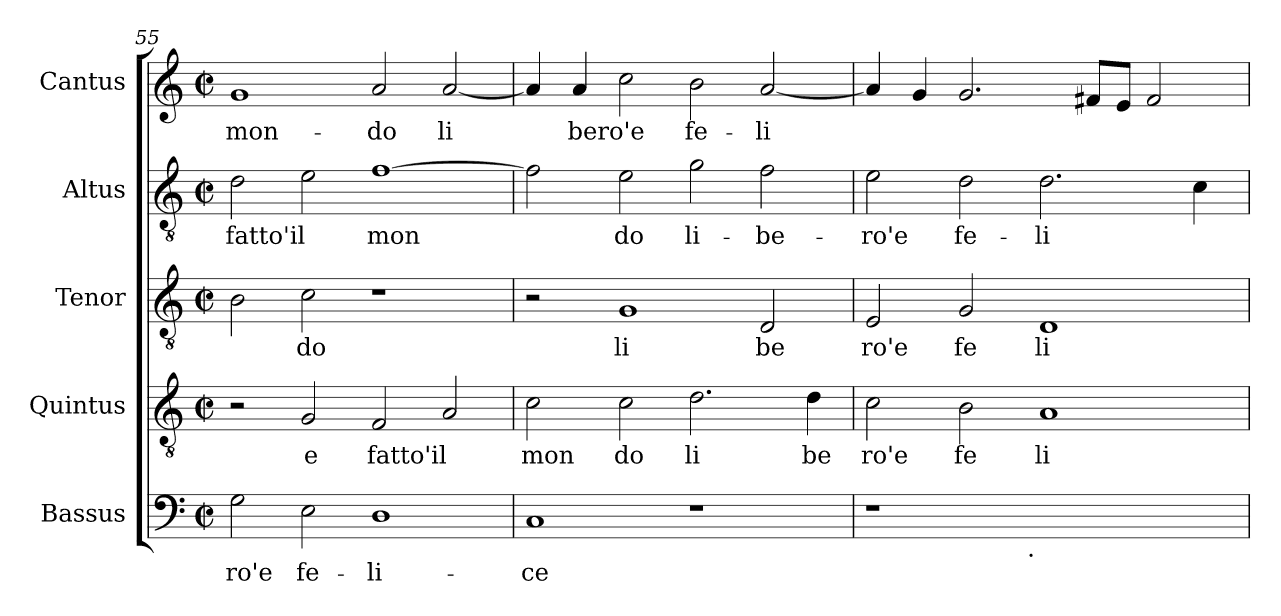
**kern	**text	**kern	**text	**kern	**text	**kern	**text	**kern	**text
*part5	*part5	*part4	*part4	*part3	*part3	*part2	*part2	*part1	*part1
*staff5	*staff5	*staff4	*staff4	*staff3	*staff3	*staff2	*staff2	*staff1	*staff1
*I"Bassus	*	*I"Quintus	*	*I"Tenor	*	*I"Altus	*	*I"Cantus	*
!!LO:PB:g=z
*clefF4	*	*clefGv2	*	*clefGv2	*	*clefGv2	*	*clefG2	*
*k[]	*	*k[]	*	*k[]	*	*k[]	*	*k[]	*
*C:	*	*C:	*	*C:	*	*C:	*	*C:	*
*M2/2	*	*M2/2	*	*M2/2	*	*M2/2	*	*M2/2	*
*met(c|)	*	*met(c|)	*	*met(c|)	*	*met(c|)	*	*met(c|)	*
=55	=55	=55	=55	=55	=55	=55	=55	=55	=55
!	!LO:LY:b:cj	!	!	!	!LO:LY:b	!	!LO:LY:b:cj	!	!LO:LY:b
2G\	ro'e	2r	.	2B\	.	2d\	fatto'il	1g	mon-
!	!LO:LY:b:cj	!	!LO:LY:b	!	!LO:LY:b	!	!LO:LY:b:cj	!	!
2E\	fe-	2G/	e	2c\	do	2e\	.	.	.
!	!LO:LY:b:cj	!	!LO:LY:b	!	!	!	!LO:LY:b:cj	!	!LO:LY:b
1D	-li-	2F/	fatto'il	1r	.	[>1f	mon-	2a/	-do
!	!	!	!LO:LY:b	!	!	!	!	!	!LO:LY:b
.	.	2A/	.	.	.	.	.	[<2a/	li-
=56	=56	=56	=56	=56	=56	=56	=56	=56	=56
!	!LO:LY:b:cj	!	!LO:LY:b	!	!	!	!LO:LY:b:cj	!	!LO:LY:b
1C	-ce	2c\	mon	2r	.	2f\]	--	4a/]	--
!	!	!	!	!	!	!	!	!	!LO:LY:b
.	.	.	.	.	.	.	.	4a/	-bero'e
!	!	!	!LO:LY:b	!	!LO:LY:b	!	!LO:LY:b:cj	!	!LO:LY:b
.	.	2c\	do	1G	li	2e\	-do	2cc\	.
!	!	!	!LO:LY:b	!	!	!	!LO:LY:b:cj	!	!LO:LY:b
1r	.	2.d\	li	.	.	2g\	li-	2b\	fe-
!	!	!	!	!	!LO:LY:b	!	!LO:LY:b:cj	!	!LO:LY:b
.	.	.	.	2D/	be	2f\	-be-	[<2a/	-li-
!	!	!	!LO:LY:b	!	!	!	!	!	!
.	.	4d\	be	.	.	.	.	.	.
=57	=57	=57	=57	=57	=57	=57	=57	=57	=57
!	!	!	!LO:LY:b	!	!LO:LY:b	!	!LO:LY:b:cj	!	!LO:LY:b
*^	*	*	*	*	*	*	*	*	*
1r	2ryy	.	2c\	ro'e	2E/	ro'e	2e\	-ro'e	4a/]	--
!	!	!	!	!	!	!	!	!	!	!LO:LY:b
.	.	.	.	.	.	.	.	.	4g/	--
!	!	!	!	!LO:LY:b	!	!LO:LY:b	!	!LO:LY:b:cj	!	!LO:LY:b
.	4...ryy	.	2B\	fe	2G/	fe	2d\	fe-	2.g/	--
!	!LO:TX:b:t=.	!	!	!	!	!	!	!	!	!
.	1ryy	.	.	.	.	.	.	.	.	.
!	!	!	!	!LO:LY:b	!	!LO:LY:b	!	!LO:LY:b:cj	!	!
1ryy	.	.	1A	li	1D	li	2.d\	-li-	.	.
!	!	!	!	!	!	!	!	!	!	!LO:LY:b
.	.	.	.	.	.	.	.	.	8f#/L	--
!	!	!	!	!	!	!	!	!	!	!LO:LY:b
.	.	.	.	.	.	.	.	.	8e/J	--
!	!	!	!	!	!	!	!	!	!	!LO:LY:b
.	.	.	.	.	.	.	.	.	2f#/	--
!	!	!	!	!	!	!	!	!LO:LY:b:cj	!	!
.	.	.	.	.	.	.	4c\	--	.	.
.	32ryy	.	.	.	.	.	.	.	.	.
*v	*v	*	*	*	*	*	*	*	*	*
=	=	=	=	=	=	=	=	=	=
*-	*-	*-	*-	*-	*-	*-	*-	*-	*-
